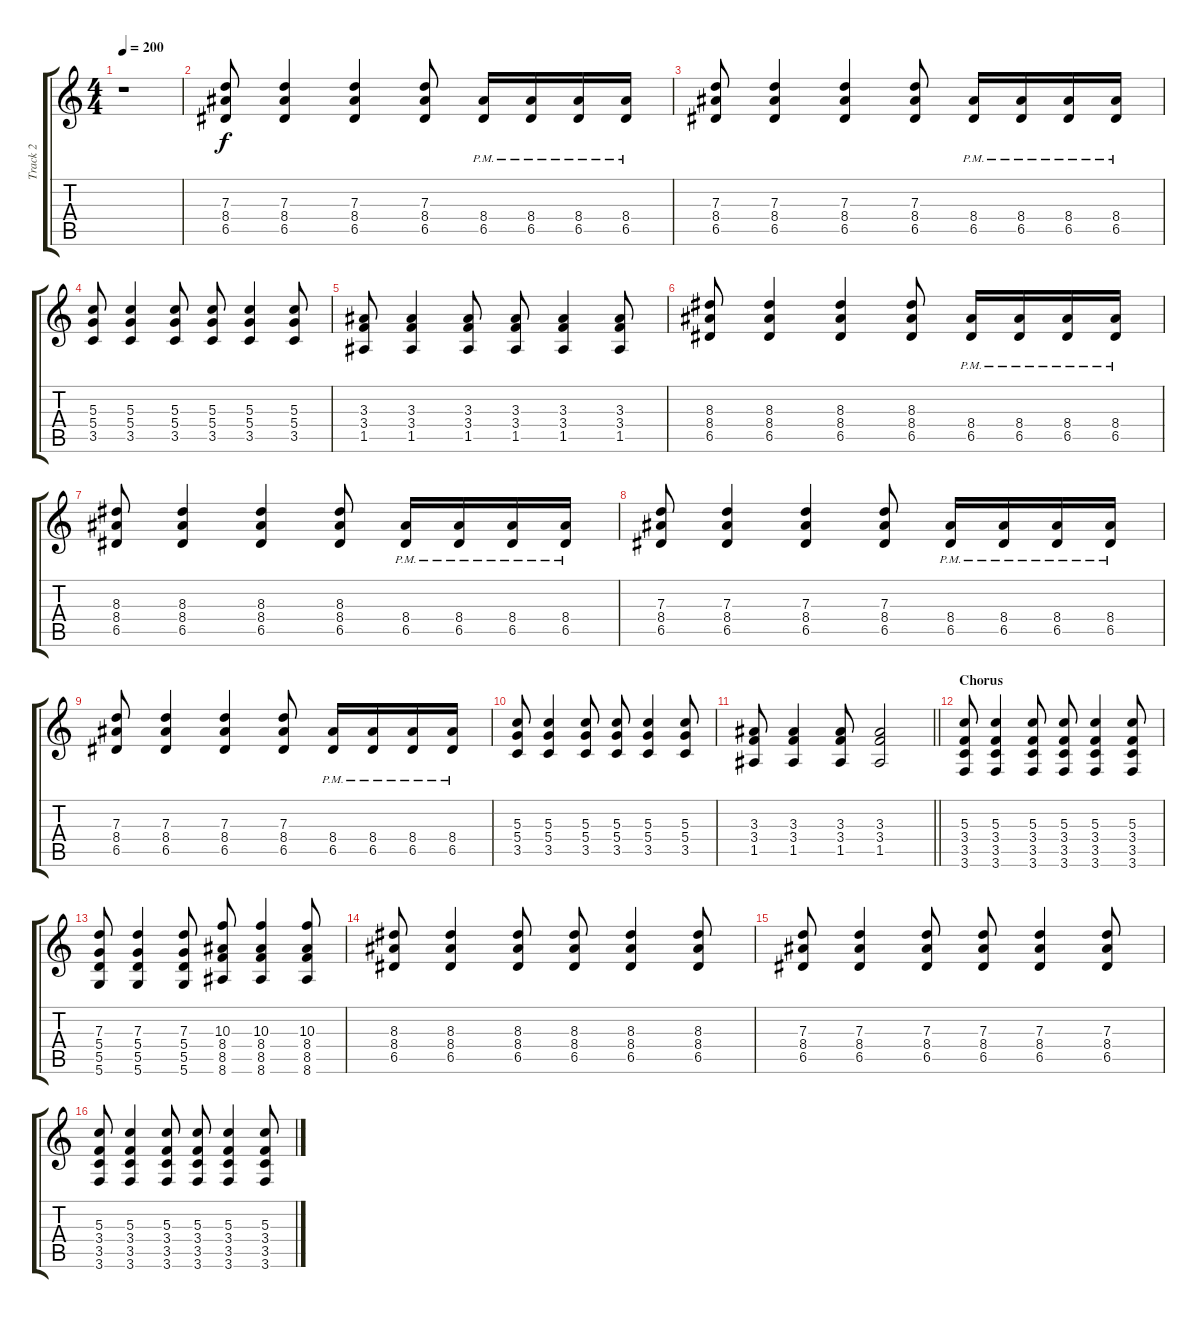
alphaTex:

\track ("Track 2" "Track 2") {instrument overdrivenguitar}
\staff {score tabs}
\tuning (E4 B3 G3 D3 A2 D2) {hide}
\ts (4 4)
\tempo 200
\clef g2
\ks c
r.1{dy f} |
(7.3 8.4 6.5).8 (7.3 8.4 6.5).4 (7.3 8.4 6.5).4 (7.3 8.4 6.5).8 (8.4{pm} 6.5{pm}).16 (8.4{pm} 6.5{pm}).16 (8.4{pm} 6.5{pm}).16 (8.4{pm} 6.5{pm}).16 |
(7.3 8.4 6.5).8 (7.3 8.4 6.5).4 (7.3 8.4 6.5).4 (7.3 8.4 6.5).8 (8.4{pm} 6.5{pm}).16 (8.4{pm} 6.5{pm}).16 (8.4{pm} 6.5{pm}).16 (8.4{pm} 6.5{pm}).16 |
(5.3 5.4 3.5).8 (5.3 5.4 3.5).4 (5.3 5.4 3.5).8 (5.3 5.4 3.5).8 (5.3 5.4 3.5).4 (5.3 5.4 3.5).8 |
(3.3 3.4 1.5).8 (3.3 3.4 1.5).4 (3.3 3.4 1.5).8 (3.3 3.4 1.5).8 (3.3 3.4 1.5).4 (3.3 3.4 1.5).8 |
(8.3 8.4 6.5).8 (8.3 8.4 6.5).4 (8.3 8.4 6.5).4 (8.3 8.4 6.5).8 (8.4{pm} 6.5{pm}).16 (8.4{pm} 6.5{pm}).16 (8.4{pm} 6.5{pm}).16 (8.4{pm} 6.5{pm}).16 |
(8.3 8.4 6.5).8 (8.3 8.4 6.5).4 (8.3 8.4 6.5).4 (8.3 8.4 6.5).8 (8.4{pm} 6.5{pm}).16 (8.4{pm} 6.5{pm}).16 (8.4{pm} 6.5{pm}).16 (8.4{pm} 6.5{pm}).16 |
(7.3 8.4 6.5).8 (7.3 8.4 6.5).4 (7.3 8.4 6.5).4 (7.3 8.4 6.5).8 (8.4{pm} 6.5{pm}).16 (8.4{pm} 6.5{pm}).16 (8.4{pm} 6.5{pm}).16 (8.4{pm} 6.5{pm}).16 |
(7.3 8.4 6.5).8 (7.3 8.4 6.5).4 (7.3 8.4 6.5).4 (7.3 8.4 6.5).8 (8.4{pm} 6.5{pm}).16 (8.4{pm} 6.5{pm}).16 (8.4{pm} 6.5{pm}).16 (8.4{pm} 6.5{pm}).16 |
(5.3 5.4 3.5).8 (5.3 5.4 3.5).4 (5.3 5.4 3.5).8 (5.3 5.4 3.5).8 (5.3 5.4 3.5).4 (5.3 5.4 3.5).8 |
\barLineRight lightlight
(3.3 3.4 1.5).8 (3.3 3.4 1.5).4 (3.3 3.4 1.5).8 (3.3 3.4 1.5).2 |
\section ("" "Chorus")
(5.3 3.4 3.5 3.6).8 (5.3 3.4 3.5 3.6).4 (5.3 3.4 3.5 3.6).8 (5.3 3.4 3.5 3.6).8 (5.3 3.4 3.5 3.6).4 (5.3 3.4 3.5 3.6).8 |
(7.3 5.4 5.5 5.6).8 (7.3 5.4 5.5 5.6).4 (7.3 5.4 5.5 5.6).8 (10.3 8.4 8.5 8.6).8 (10.3 8.4 8.5 8.6).4 (10.3 8.4 8.5 8.6).8 |
(8.3 8.4 6.5).8 (8.3 8.4 6.5).4 (8.3 8.4 6.5).8 (8.3 8.4 6.5).8 (8.3 8.4 6.5).4 (8.3 8.4 6.5).8 |
(7.3 8.4 6.5).8 (7.3 8.4 6.5).4 (7.3 8.4 6.5).8 (7.3 8.4 6.5).8 (7.3 8.4 6.5).4 (7.3 8.4 6.5).8 |
(5.3 3.4 3.5 3.6).8 (5.3 3.4 3.5 3.6).4 (5.3 3.4 3.5 3.6).8 (5.3 3.4 3.5 3.6).8 (5.3 3.4 3.5 3.6).4 (5.3 3.4 3.5 3.6).8
